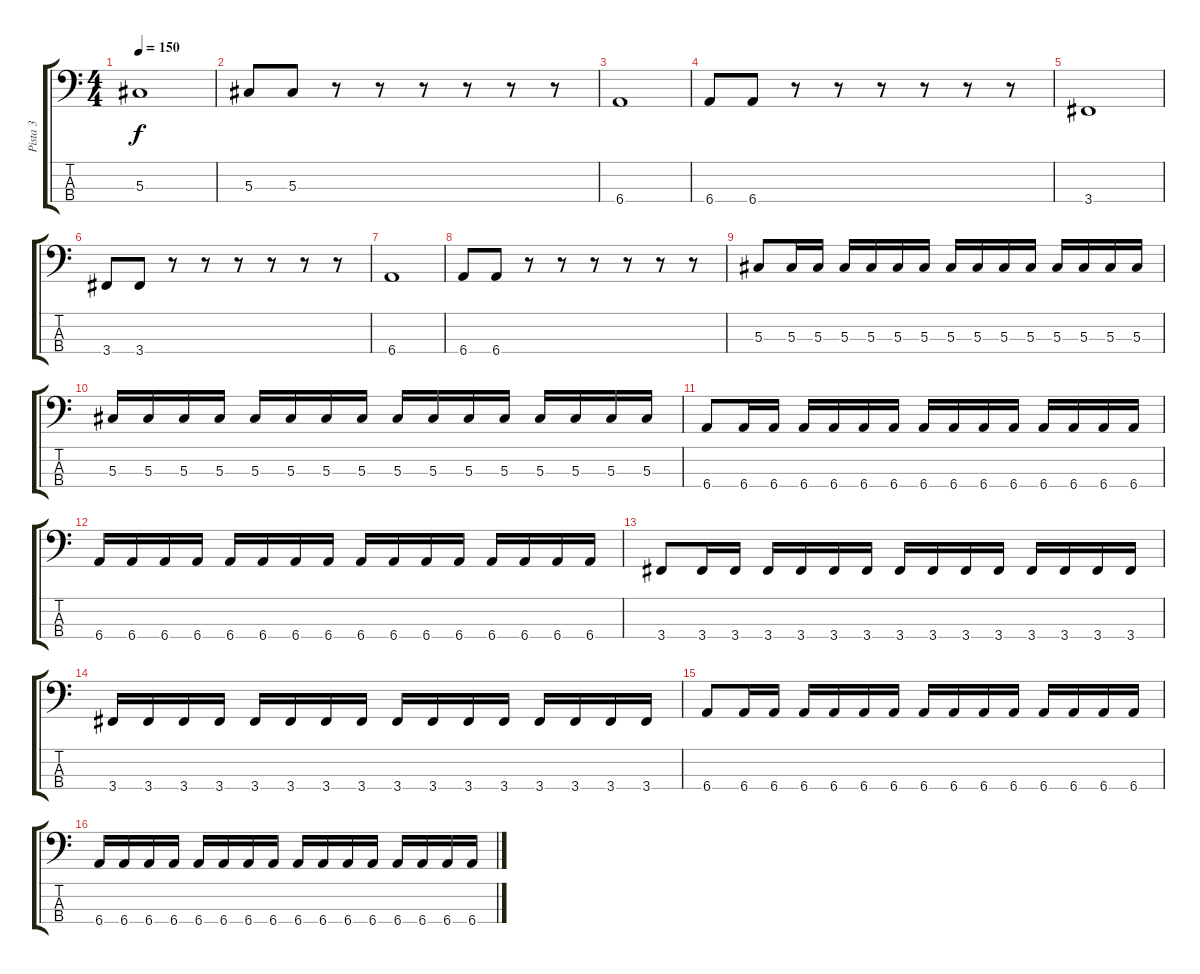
\track ("Pista 3" "Pista 3") {instrument electricbassfinger}
\staff {score tabs}
\tuning (Gb2 Db2 Ab1 Eb1) {hide}
\ts (4 4)
\tempo 150
\clef f4
\ks c
5.3.1{dy f} |
5.3.8 5.3.8 r.8 r.8 r.8 r.8 r.8 r.8 |
6.4.1 |
6.4.8 6.4.8 r.8 r.8 r.8 r.8 r.8 r.8 |
3.4.1 |
3.4.8 3.4.8 r.8 r.8 r.8 r.8 r.8 r.8 |
6.4.1 |
6.4.8 6.4.8 r.8 r.8 r.8 r.8 r.8 r.8 |
5.3.8 5.3.16 5.3.16 5.3.16 5.3.16 5.3.16 5.3.16 5.3.16 5.3.16 5.3.16 5.3.16 5.3.16 5.3.16 5.3.16 5.3.16 |
5.3.16 5.3.16 5.3.16 5.3.16 5.3.16 5.3.16 5.3.16 5.3.16 5.3.16 5.3.16 5.3.16 5.3.16 5.3.16 5.3.16 5.3.16 5.3.16 |
6.4.8 6.4.16 6.4.16 6.4.16 6.4.16 6.4.16 6.4.16 6.4.16 6.4.16 6.4.16 6.4.16 6.4.16 6.4.16 6.4.16 6.4.16 |
6.4.16 6.4.16 6.4.16 6.4.16 6.4.16 6.4.16 6.4.16 6.4.16 6.4.16 6.4.16 6.4.16 6.4.16 6.4.16 6.4.16 6.4.16 6.4.16 |
3.4.8 3.4.16 3.4.16 3.4.16 3.4.16 3.4.16 3.4.16 3.4.16 3.4.16 3.4.16 3.4.16 3.4.16 3.4.16 3.4.16 3.4.16 |
3.4.16 3.4.16 3.4.16 3.4.16 3.4.16 3.4.16 3.4.16 3.4.16 3.4.16 3.4.16 3.4.16 3.4.16 3.4.16 3.4.16 3.4.16 3.4.16 |
6.4.8 6.4.16 6.4.16 6.4.16 6.4.16 6.4.16 6.4.16 6.4.16 6.4.16 6.4.16 6.4.16 6.4.16 6.4.16 6.4.16 6.4.16 |
6.4.16 6.4.16 6.4.16 6.4.16 6.4.16 6.4.16 6.4.16 6.4.16 6.4.16 6.4.16 6.4.16 6.4.16 6.4.16 6.4.16 6.4.16 6.4.16
